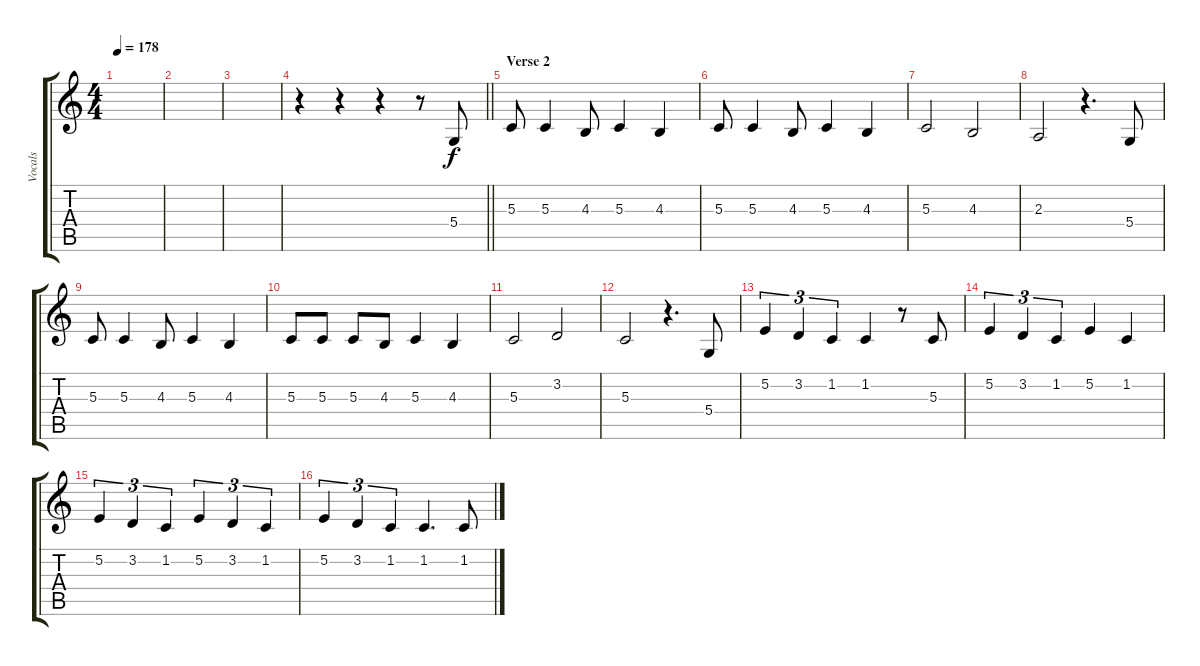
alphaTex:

\track ("Vocals" "Vocals") {instrument altosax}
\staff {score tabs}
\tuning (E4 B3 G3 D3 A2 E2) {hide}
\ts (4 4)
\tempo 178
\clef g2
\ks c
|
|
|
\barLineRight lightlight
r.4 r.4 r.4 r.8 5.4.8 |
\section ("" "Verse 2")
5.3.8 5.3.4 4.3.8 5.3.4 4.3.4 |
5.3.8 5.3.4 4.3.8 5.3.4 4.3.4 |
5.3.2 4.3.2 |
2.3.2 r.4{d} 5.4.8 |
5.3.8 5.3.4 4.3.8 5.3.4 4.3.4 |
5.3.8 5.3.8 5.3.8 4.3.8 5.3.4 4.3.4 |
5.3.2 3.2.2 |
5.3.2 r.4{d} 5.4.8 |
5.2.4{tu (3 2)} 3.2.4{tu (3 2)} 1.2.4{tu (3 2)} 1.2.4 r.8 5.3.8 |
5.2.4{tu (3 2)} 3.2.4{tu (3 2)} 1.2.4{tu (3 2)} 5.2.4 1.2.4 |
5.2.4{tu (3 2)} 3.2.4{tu (3 2)} 1.2.4{tu (3 2)} 5.2.4{tu (3 2)} 3.2.4{tu (3 2)} 1.2.4{tu (3 2)} |
5.2.4{tu (3 2)} 3.2.4{tu (3 2)} 1.2.4{tu (3 2)} 1.2.4{d} 1.2.8
